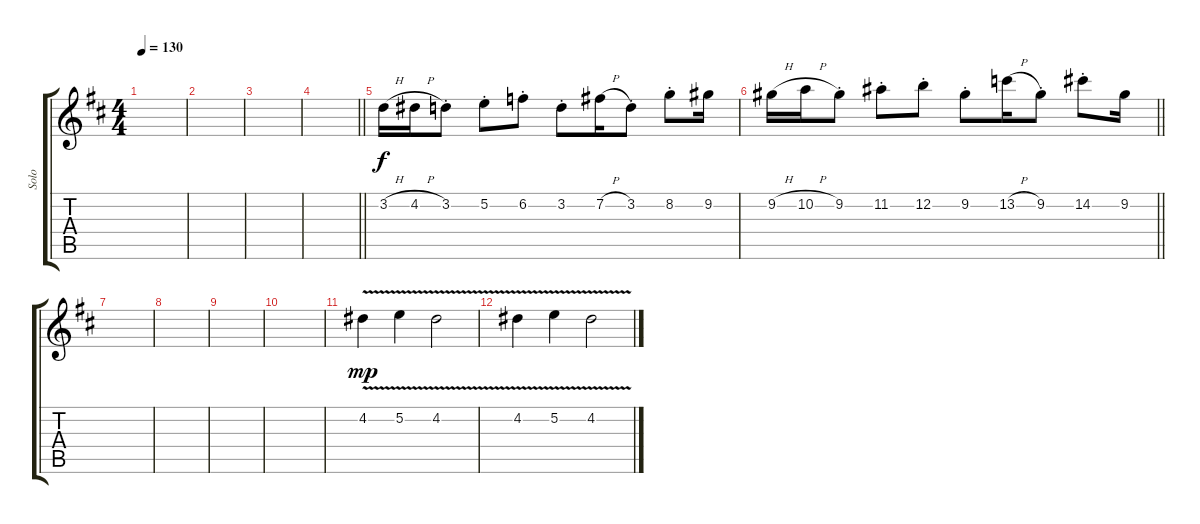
\track ("Solo" "Solo") {instrument distortionguitar}
\staff {score tabs}
\tuning (E4 B3 G3 D3 A2 E2) {hide}
\ts (4 4)
\tempo 130
\clef g2
\ks d
|
|
|
\barLineRight lightlight
|
3.2{h}.16{dy f} 4.2{h}.16 3.2{st}.8 5.2{st}.8 6.2{st}.8 3.2{st}.8 7.2{h}.16 3.2{st}.8 8.2{st}.8 9.2.16 |
\barLineRight lightlight
9.2{h}.16 10.2{h}.16 9.2{st}.8 11.2{st}.8 12.2{st}.8 9.2{st}.8 13.2{h}.16 9.2{st}.8 14.2{st}.8 9.2.16 |
|
|
|
|
4.2{v}.4{dy mp} 5.2{v}.4 4.2{v}.2 |
4.2{v}.4 5.2{v}.4 4.2{v}.2
